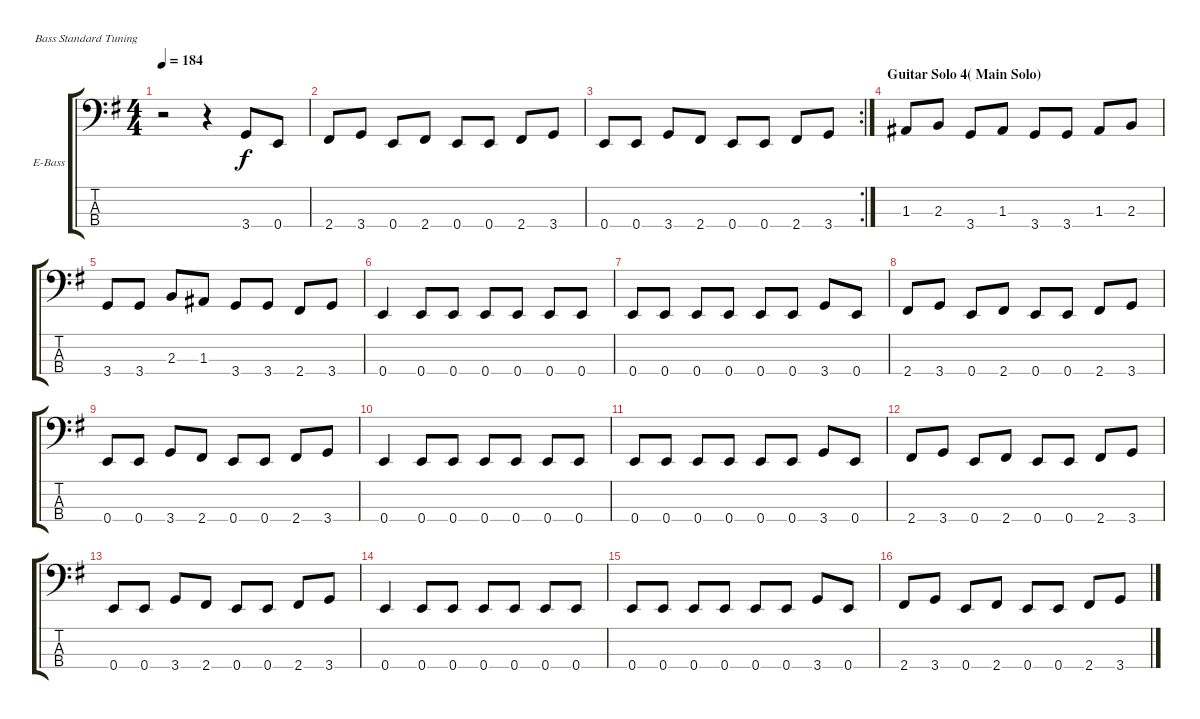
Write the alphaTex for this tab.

\defaultSystemsLayout 4
\bracketExtendMode groupsimilarinstruments
\firstSystemTrackNameOrientation horizontal
\otherSystemsTrackNameOrientation horizontal
\track ("David Elleffson" "E-Bass") {instrument electricbassfinger}
\staff {score tabs}
\tuning (G2 D2 A1 E1)
\ts (4 4)
\tempo 184
\clef f4
\scale
0.333333
\ks g
r.2{dy f} r.4 3.4.8 0.4.8 |
\scale
0.322917 2.4.8 3.4.8 0.4.8 2.4.8 0.4.8 0.4.8 2.4.8 3.4.8 |
\rc 2
\scale
0.354167 0.4.8 0.4.8 3.4.8 2.4.8 0.4.8 0.4.8 2.4.8 3.4.8 |
\section ("" "Guitar Solo 4( Main Solo)")
\scale
0.322917 1.3.8 2.3.8 3.4.8 1.3.8 3.4.8 3.4.8 1.3.8 2.3.8 |
\scale
0.333333 3.4.8 3.4.8 2.3.8 1.3.8 3.4.8 3.4.8 2.4.8 3.4.8 |
\scale
0.333333 0.4.4 0.4.8 0.4.8 0.4.8 0.4.8 0.4.8 0.4.8 |
\scale
0.333333 0.4.8 0.4.8 0.4.8 0.4.8 0.4.8 0.4.8 3.4.8 0.4.8 |
\scale
0.333333 2.4.8 3.4.8 0.4.8 2.4.8 0.4.8 0.4.8 2.4.8 3.4.8 |
\scale
0.333333 0.4.8 0.4.8 3.4.8 2.4.8 0.4.8 0.4.8 2.4.8 3.4.8 |
\scale
0.333333 0.4.4 0.4.8 0.4.8 0.4.8 0.4.8 0.4.8 0.4.8 |
\scale
0.333333 0.4.8 0.4.8 0.4.8 0.4.8 0.4.8 0.4.8 3.4.8 0.4.8 |
\scale
0.333333 2.4.8 3.4.8 0.4.8 2.4.8 0.4.8 0.4.8 2.4.8 3.4.8 |
\scale
0.333333 0.4.8 0.4.8 3.4.8 2.4.8 0.4.8 0.4.8 2.4.8 3.4.8 |
\scale
0.333333 0.4.4 0.4.8 0.4.8 0.4.8 0.4.8 0.4.8 0.4.8 |
\scale
0.333333 0.4.8 0.4.8 0.4.8 0.4.8 0.4.8 0.4.8 3.4.8 0.4.8 |
\scale
0.333333 2.4.8 3.4.8 0.4.8 2.4.8 0.4.8 0.4.8 2.4.8 3.4.8
